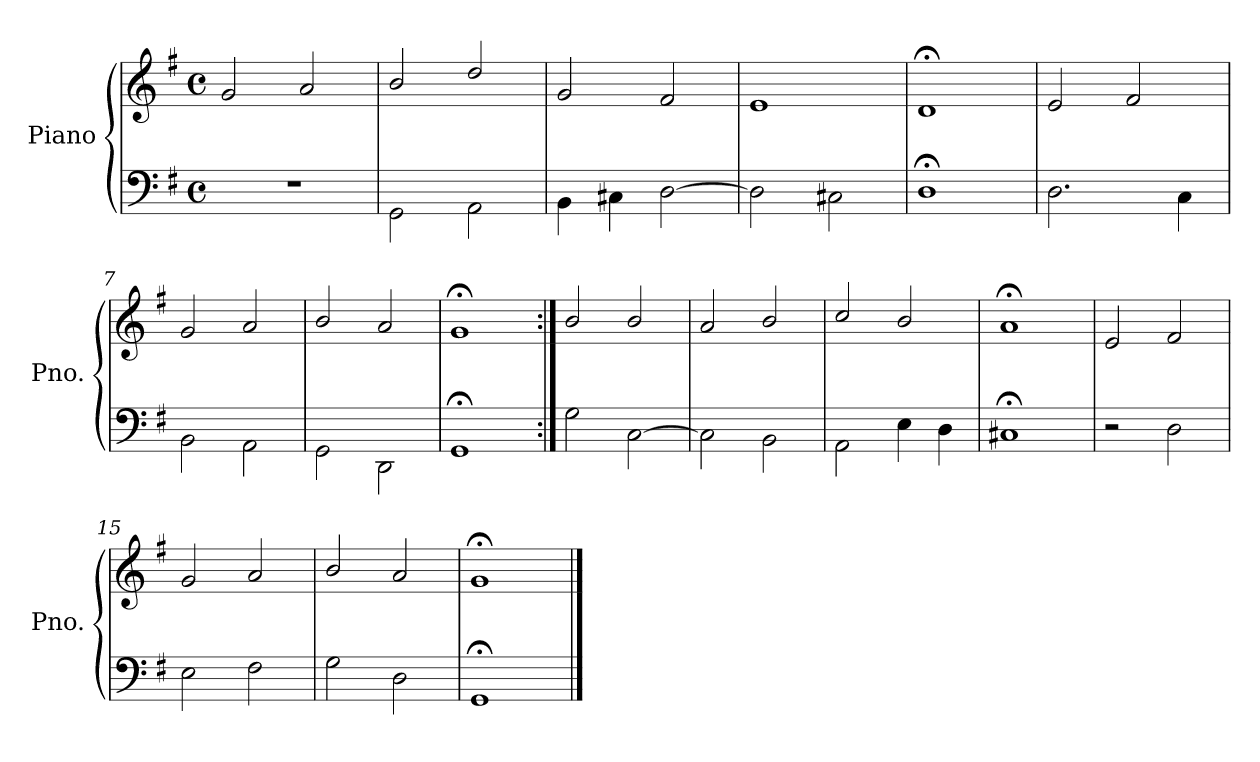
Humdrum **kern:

**kern	**kern
*part1	*part1
*staff2	*staff1
*I"Piano	*
*I'Pno.	*
*clefF4	*clefG2
*k[f#]	*k[f#]
*G:	*G:
*M4/4	*M4/4
*met(c)	*met(c)
=1	=1
1r	2g/
.	2a/
=2	=2
2GG\	2b/
2AA\	2dd/
=3	=3
4BB\	2g/
4C#X\	.
[<2D\	2f#/
=4	=4
2D\]	1e
2C#X\	.
=5	=5
1D;	1d;<
=6	=6
2.D\	2e/
.	2f#/
4C\	.
=7	=7
2BB\	2g/
2AA\	2a/
=8	=8
2GG\	2b/
2DD\	2a/
=9	=9
1GG;	1g;<
!!LO:LB:g=z
=10:|!	=10:|!
2G\	2b/
[<2C\	2b/
=11	=11
2C\]	2a/
2BB\	2b/
=12	=12
2AA\	2cc/
4E\	2b/
4D\	.
=13	=13
1C#X;	1a;<
=14	=14
2r	2e/
2D\	2f#/
=15	=15
2E\	2g/
2F#\	2a/
=16	=16
2G\	2b/
2D\	2a/
=17	=17
1GG;	1g;<
==	==
*-	*-
